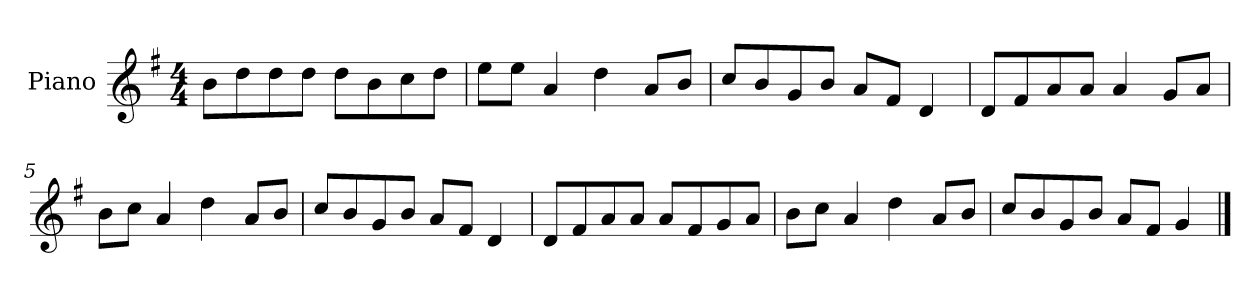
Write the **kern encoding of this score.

**kern
*part1
*staff1
*I"Piano
*I'P-no
*clefG2
*k[f#]
*M4/4
*MM90
=1
8b\L
8dd\
8dd\
8dd\J
8dd\L
8b\
8cc\
8dd\J
=2
8ee\L
8ee\J
4a/
4dd\
8a/L
8b/J
=3
8cc/L
8b/
8g/
8b/J
8a/L
8f#/J
4d/
=4
8d/L
8f#/
8a/
8a/J
4a/
8g/L
8a/J
=5
8b\L
8cc\J
4a/
4dd\
8a/L
8b/J
!!LO:LB:g=z
=6
8cc/L
8b/
8g/
8b/J
8a/L
8f#/J
4d/
=7
8d/L
8f#/
8a/
8a/J
8a/L
8f#/
8g/
8a/J
=8
8b\L
8cc\J
4a/
4dd\
8a/L
8b/J
=9
8cc/L
8b/
8g/
8b/J
8a/L
8f#/J
4g/
==
*-
